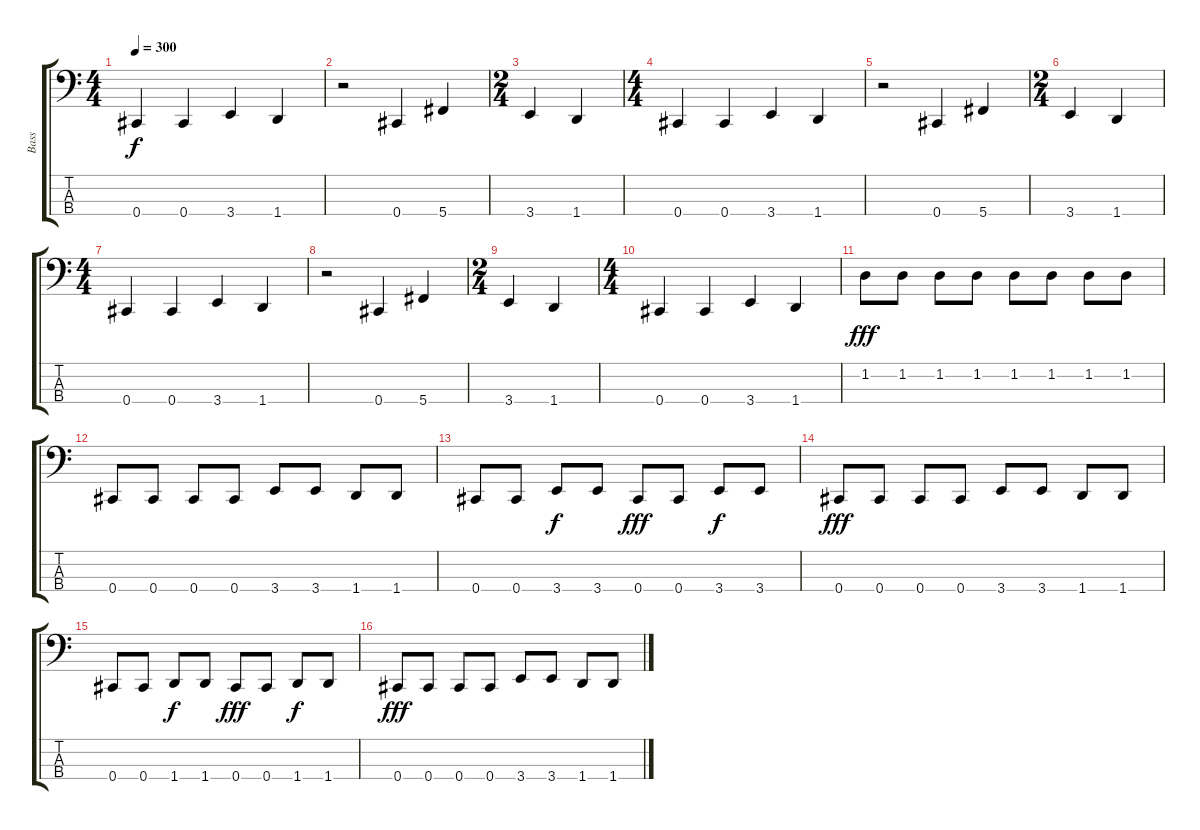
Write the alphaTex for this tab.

\track ("Bass" "Bass") {instrument electricbassfinger}
\staff {score tabs}
\tuning (Gb2 Db2 Ab1 Db1) {hide}
\ts (4 4)
\tempo 300
\clef f4
\ks c
0.4.4{dy f instrument electricbassfinger} 0.4.4 3.4.4 1.4.4 |
r.2 0.4.4{instrument electricbassfinger} 5.4.4 |
\ts (2 4)
3.4.4 1.4.4 |
\ts (4 4)
0.4.4{instrument slapbass1} 0.4.4 3.4.4 1.4.4 |
r.2 0.4.4{instrument electricbassfinger} 5.4.4 |
\ts (2 4)
3.4.4 1.4.4 |
\ts (4 4)
0.4.4{instrument slapbass1} 0.4.4 3.4.4 1.4.4 |
r.2 0.4.4{instrument electricbassfinger} 5.4.4 |
\ts (2 4)
3.4.4 1.4.4 |
\ts (4 4)
0.4.4{instrument slapbass1} 0.4.4 3.4.4 1.4.4 |
1.2.8{dy fff instrument electricbassfinger} 1.2.8 1.2.8 1.2.8 1.2.8 1.2.8 1.2.8 1.2.8 |
0.4.8 0.4.8 0.4.8 0.4.8 3.4.8 3.4.8 1.4.8 1.4.8 |
0.4.8 0.4.8 3.4.8{dy f} 3.4.8 0.4.8{dy fff} 0.4.8 3.4.8{dy f} 3.4.8 |
0.4.8{dy fff} 0.4.8 0.4.8 0.4.8 3.4.8 3.4.8 1.4.8 1.4.8 |
0.4.8 0.4.8 1.4.8{dy f} 1.4.8 0.4.8{dy fff} 0.4.8 1.4.8{dy f} 1.4.8 |
0.4.8{dy fff} 0.4.8 0.4.8 0.4.8 3.4.8 3.4.8 1.4.8 1.4.8
